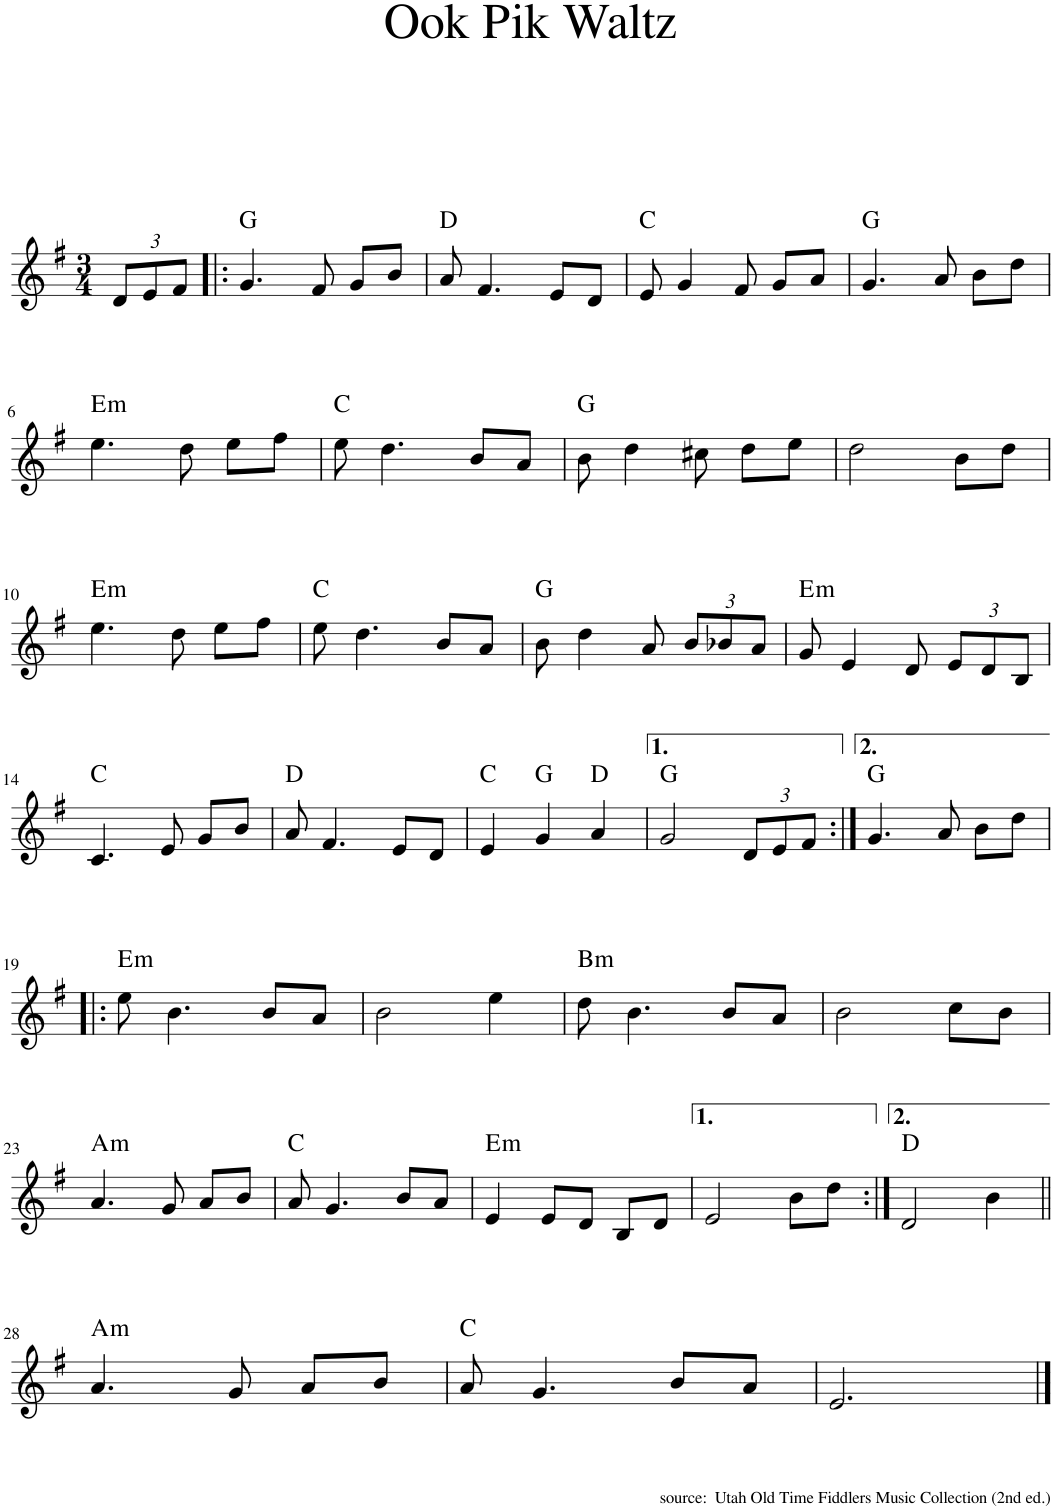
**kern	**harte
*part1	*part1
*staff1	*
*I"Piano	*
*I'Pno.	*
*clefG2	*
*k[f#]	*
*M3/4	*
*Xbrackettup	*
=1	=1
12d/L	.
12e/	.
12f#/J	.
=2!|:	=2!|:
4.g/	G:maj
8f#/	.
8g/L	.
8b/J	.
=3	=3
8a/	D:maj
4.f#/	.
8e/L	.
8d/J	.
=4	=4
8e/	C:maj
4g/	.
8f#/	.
8g/L	.
8a/J	.
=5	=5
4.g/	G:maj
8a/	.
8b\L	.
8dd\J	.
!!LO:LB:g=z
=6	=6
!	!LO:H:kt=m
4.ee\	E:min
8dd\	.
8ee\L	.
8ff#\J	.
=7	=7
8ee\	C:maj
4.dd\	.
8b/L	.
8a/J	.
=8	=8
8b\	G:maj
4dd\	.
8cc#X\	.
8dd\L	.
8ee\J	.
=9	=9
2dd\	.
8b\L	.
8dd\J	.
!!LO:LB:g=z
=10	=10
!	!LO:H:kt=m
4.ee\	E:min
8dd\	.
8ee\L	.
8ff#\J	.
=11	=11
8ee\	C:maj
4.dd\	.
8b/L	.
8a/J	.
=12	=12
8b\	G:maj
4dd\	.
8a/	.
12b/L	.
12b-X/	.
12a/J	.
=13	=13
!	!LO:H:kt=m
8g/	E:min
4e/	.
8d/	.
12e/L	.
12d/	.
12B/J	.
!!LO:LB:g=z
=14	=14
4.c/	C:maj
8e/	.
8g/L	.
8b/J	.
=15	=15
8a/	D:maj
4.f#/	.
8e/L	.
8d/J	.
=16	=16
4e/	C:maj
4g/	G:maj
4a/	D:maj
=17	=17
2g/	G:maj
12d/L	.
12e/	.
12f#/J	.
=18:|!	=18:|!
4.g/	G:maj
8a/	.
8b\L	.
8dd\J	.
!!LO:LB:g=z
=19!|:	=19!|:
!	!LO:H:kt=m
8ee\	E:min
4.b\	.
8b/L	.
8a/J	.
=20	=20
2b\	.
4ee\	.
=21	=21
!	!LO:H:kt=m
8dd\	B:min
4.b\	.
8b/L	.
8a/J	.
=22	=22
2b\	.
8cc\L	.
8b\J	.
!!LO:LB:g=z
=23	=23
!	!LO:H:kt=m
4.a/	A:min
8g/	.
8a/L	.
8b/J	.
=24	=24
8a/	C:maj
4.g/	.
8b/L	.
8a/J	.
=25	=25
!	!LO:H:kt=m
4e/	E:min
8e/L	.
8d/J	.
8B/L	.
8d/J	.
=26	=26
2e/	.
8b\L	.
8dd\J	.
=27:|!	=27:|!
2d/	D:maj
4b\	.
!!LO:LB:g=z
=28||	=28||
!	!LO:H:kt=m
4.a/	A:min
8g/	.
8a/L	.
8b/J	.
=29	=29
8a/	C:maj
4.g/	.
8b/L	.
8a/J	.
=30	=30
2.e/	.
==	==
*-	*-
